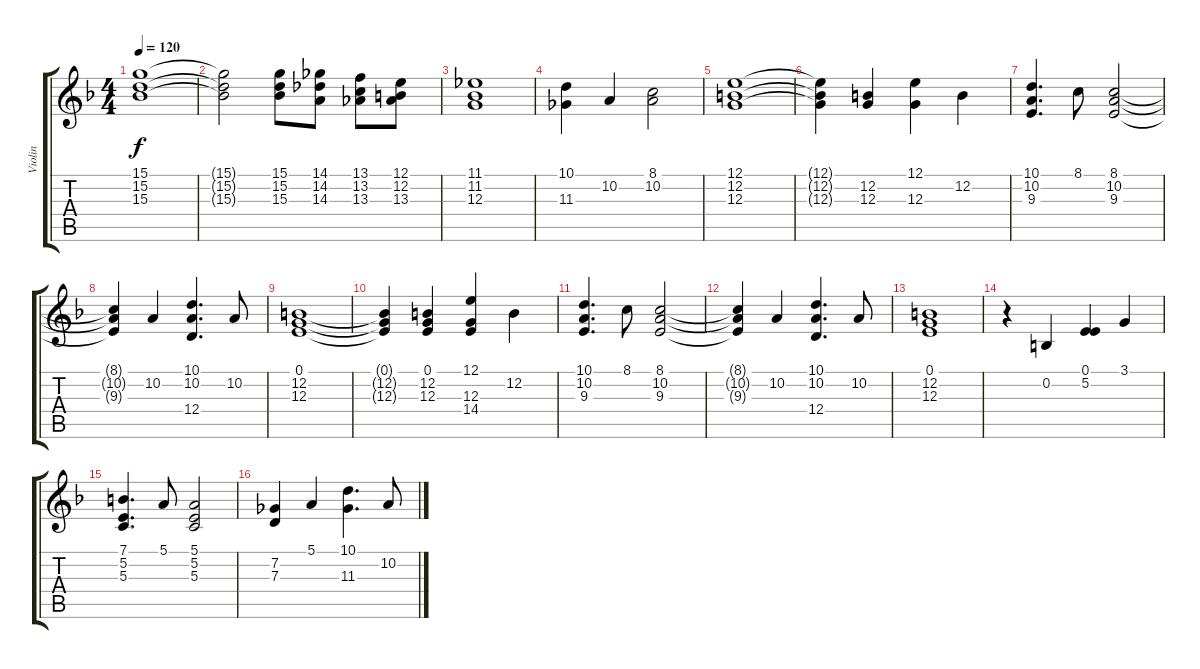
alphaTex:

\track ("Violin" "Violin") {instrument stringensemble1}
\staff {score tabs}
\tuning (E4 B3 G3 D3 A2 E2) {hide}
\ts (4 4)
\tempo 120
\clef g2
\ks dminor
(15.1 15.2 15.3).1{dy f} |
(15.1{t} 15.2{t} 15.3{t}).2 (15.1 15.2 15.3).8 (14.1 14.2 14.3).8 (13.1 13.2 13.3).8 (12.1 12.2 13.3).8 |
(11.1 11.2 12.3).1 |
(10.1 11.3).4 10.2.4 (8.1 10.2).2 |
(12.1 12.2 12.3).1 |
(12.1{t} 12.2{t} 12.3{t}).4 (12.2 12.3).4 (12.1 12.3).4 12.2.4 |
(10.1 10.2 9.3).4{d} 8.1.8 (8.1 10.2 9.3).2 |
(8.1{t} 10.2{t} 9.3{t}).4 10.2.4 (10.1 10.2 12.4).4{d} 10.2.8 |
(0.1 12.2 12.3).1 |
(0.1{t} 12.2{t} 12.3{t}).4 (0.1 12.2 12.3).4 (12.1 12.3 14.4).4 12.2.4 |
(10.1 10.2 9.3).4{d} 8.1.8 (8.1 10.2 9.3).2 |
(8.1{t} 10.2{t} 9.3{t}).4 10.2.4 (10.1 10.2 12.4).4{d} 10.2.8 |
(0.1 12.2 12.3).1 |
r.4 0.2.4 (0.1 5.2).4 3.1.4 |
(7.1 5.2 5.3).4{d} 5.1.8 (5.1 5.2 5.3).2 |
(7.2 7.3).4 5.1.4 (10.1 11.3).4{d} 10.2.8
